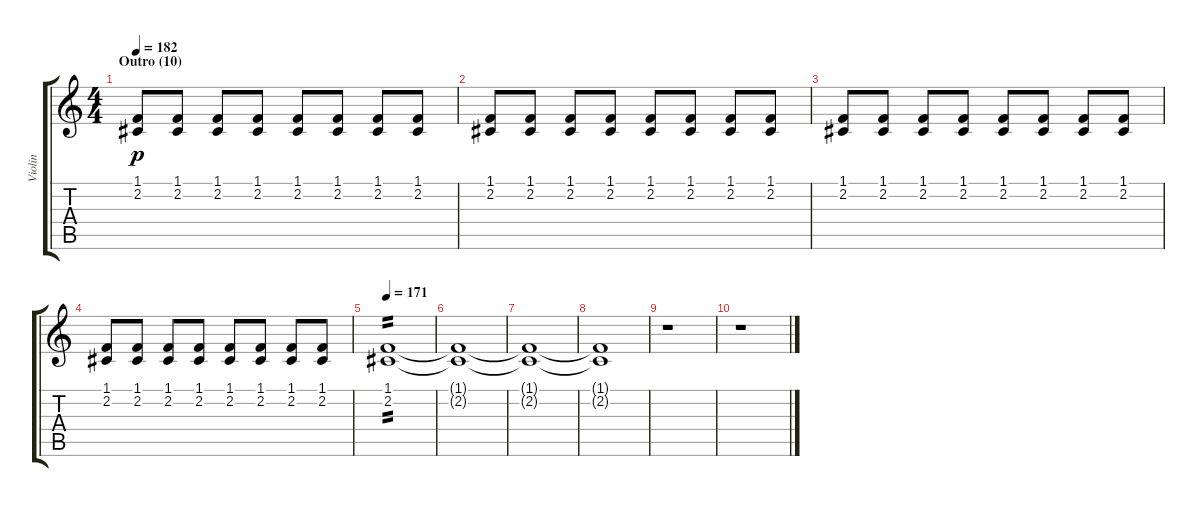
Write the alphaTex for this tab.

\track ("Violin" "Violin") {instrument violin}
\staff {score tabs}
\tuning (E4 B3 G3 D3 A2 E2) {hide}
\ts (4 4)
\section ("" "Outro (10)")
\tempo 182
\clef g2
\ks c
(1.1 2.2).8{dy p} (1.1 2.2).8 (1.1 2.2).8 (1.1 2.2).8 (1.1 2.2).8 (1.1 2.2).8 (1.1 2.2).8 (1.1 2.2).8 |
(1.1 2.2).8 (1.1 2.2).8 (1.1 2.2).8 (1.1 2.2).8 (1.1 2.2).8 (1.1 2.2).8 (1.1 2.2).8 (1.1 2.2).8 |
(1.1 2.2).8 (1.1 2.2).8 (1.1 2.2).8 (1.1 2.2).8 (1.1 2.2).8 (1.1 2.2).8 (1.1 2.2).8 (1.1 2.2).8 |
(1.1 2.2).8 (1.1 2.2).8 (1.1 2.2).8 (1.1 2.2).8 (1.1 2.2).8 (1.1 2.2).8 (1.1 2.2).8 (1.1 2.2).8 |
\tempo 171
(1.1 2.2).1{tp 2} |
(1.1{t} 2.2{t}).1 |
(1.1{t} 2.2{t}).1 |
(1.1{t} 2.2{t}).1 |
r.1 |
r.1
